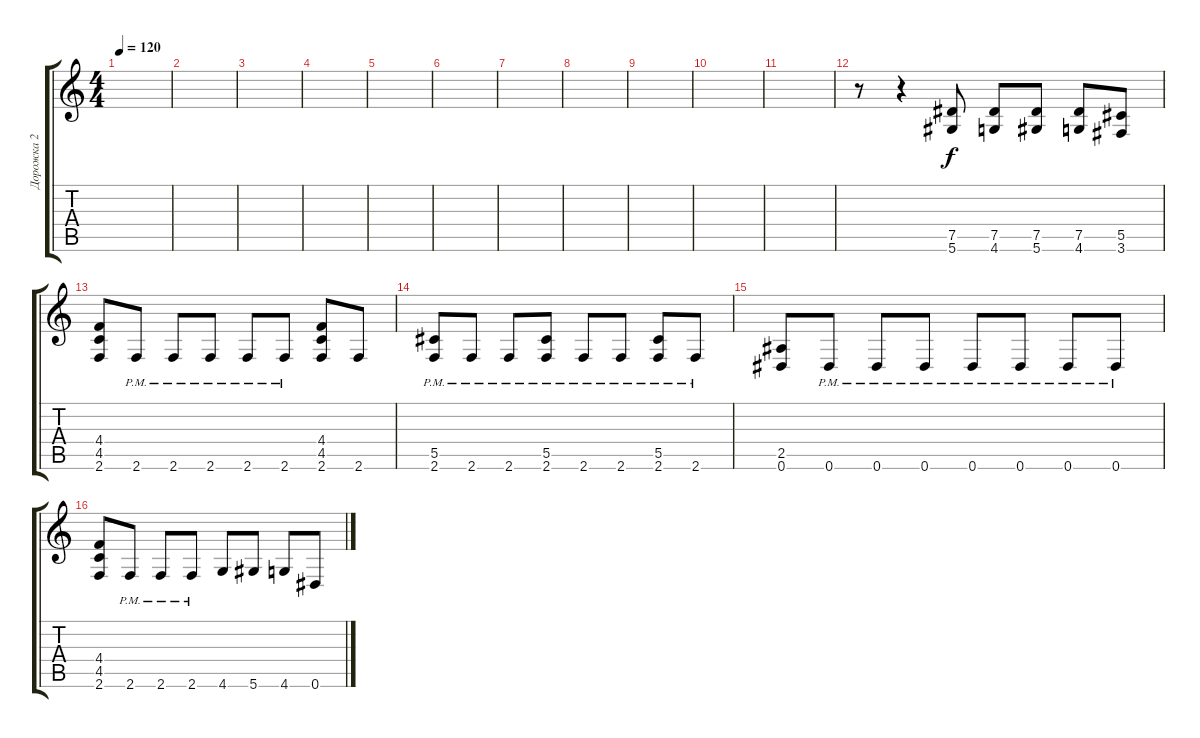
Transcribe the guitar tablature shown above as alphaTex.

\track ("Дорожка 2" "Дорожка 2") {instrument distortionguitar}
\staff {score tabs}
\tuning (Eb4 Bb3 Gb3 Db3 Ab2 Eb2) {hide}
\ts (4 4)
\tempo 120
\clef g2
\ks c
|
|
|
|
|
|
|
|
|
|
|
r.8 r.4 (7.5 5.6).8 (7.5 4.6).8 (7.5 5.6).8 (7.5 4.6).8 (5.5 3.6).8 |
(4.4 4.5 2.6).8 2.6{pm}.8 2.6{pm}.8 2.6{pm}.8 2.6{pm}.8 2.6{pm}.8 (4.4 4.5 2.6).8 2.6.8 |
(5.5 2.6{pm}).8 2.6{pm}.8 2.6{pm}.8 (5.5 2.6{pm}).8 2.6{pm}.8 2.6{pm}.8 (5.5 2.6{pm}).8 2.6{pm}.8 |
(2.5 0.6).8 0.6{pm}.8 0.6{pm}.8 0.6{pm}.8 0.6{pm}.8 0.6{pm}.8 0.6{pm}.8 0.6{pm}.8 |
(4.4 4.5 2.6).8 2.6{pm}.8 2.6{pm}.8 2.6{pm}.8 4.6.8 5.6.8 4.6.8 0.6.8
